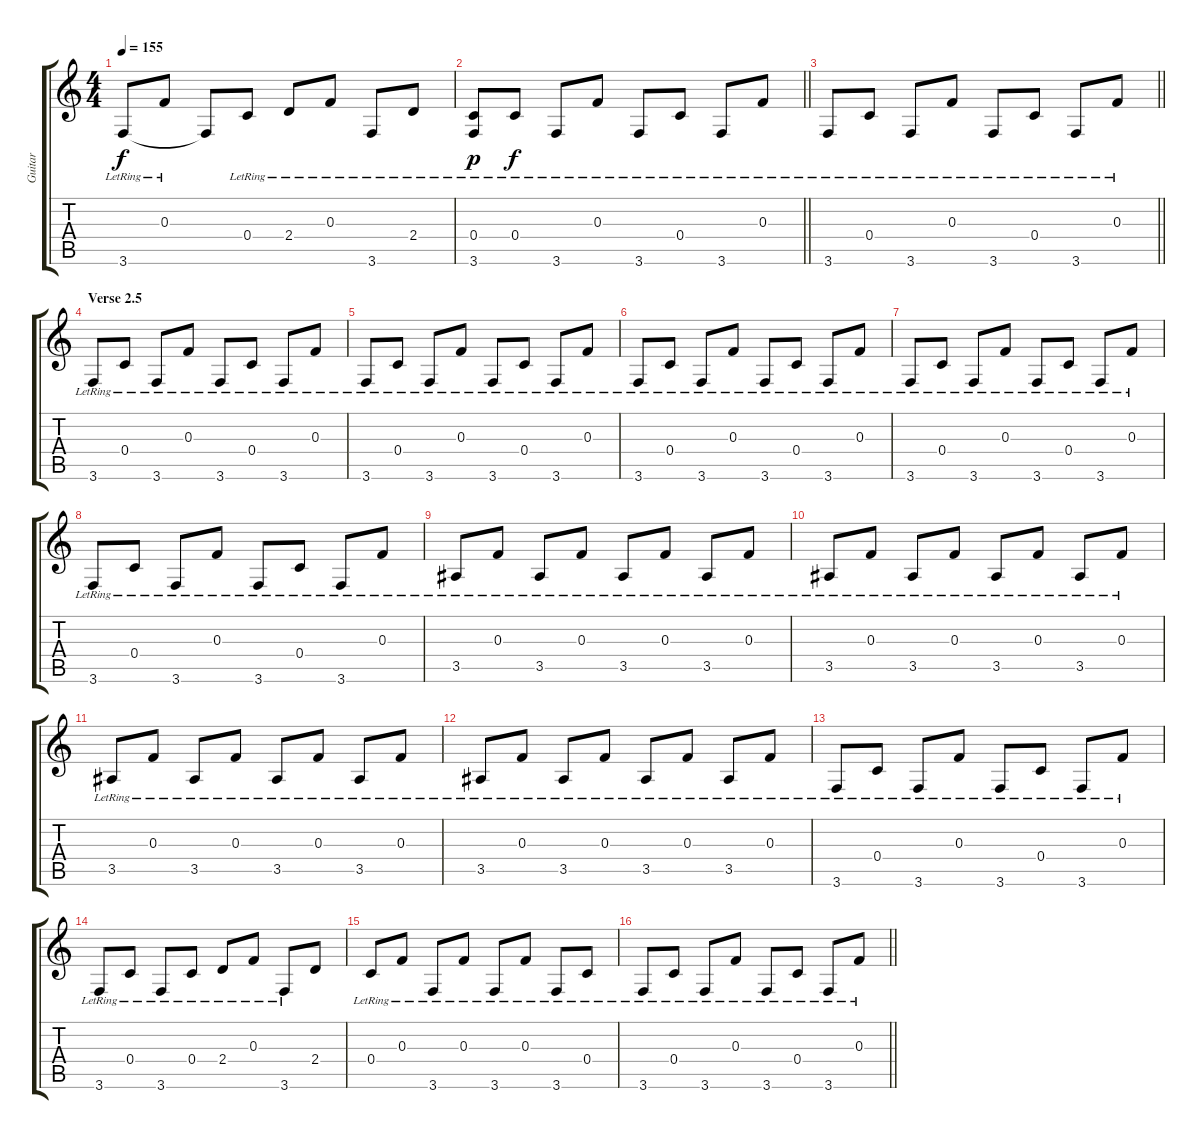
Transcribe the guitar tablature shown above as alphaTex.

\track ("Guitar" "Guitar") {instrument acousticguitarsteel}
\staff {score tabs}
\tuning (D4 A3 F3 C3 G2 D2) {hide}
\ts (4 4)
\tempo 155
\clef g2
\ks c
3.6{lr}.8{dy f} 0.3{lr}.8 3.6{t}.8 0.4{lr}.8 2.4{lr}.8 0.3{lr}.8 3.6{lr}.8 2.4{lr}.8 |
\barLineRight lightlight
(0.4{lr} 3.6).8{dy p} 0.4{lr}.8{dy f} 3.6{lr}.8 0.3{lr}.8 3.6{lr}.8 0.4{lr}.8 3.6{lr}.8 0.3{lr}.8 |
\barLineRight lightlight
3.6{lr}.8 0.4{lr}.8 3.6{lr}.8 0.3{lr}.8 3.6{lr}.8 0.4{lr}.8 3.6{lr}.8 0.3{lr}.8 |
\section ("" "Verse 2.5")
3.6{lr}.8 0.4{lr}.8 3.6{lr}.8 0.3{lr}.8 3.6{lr}.8 0.4{lr}.8 3.6{lr}.8 0.3{lr}.8 |
3.6{lr}.8 0.4{lr}.8 3.6{lr}.8 0.3{lr}.8 3.6{lr}.8 0.4{lr}.8 3.6{lr}.8 0.3{lr}.8 |
3.6{lr}.8 0.4{lr}.8 3.6{lr}.8 0.3{lr}.8 3.6{lr}.8 0.4{lr}.8 3.6{lr}.8 0.3{lr}.8 |
3.6{lr}.8 0.4{lr}.8 3.6{lr}.8 0.3{lr}.8 3.6{lr}.8 0.4{lr}.8 3.6{lr}.8 0.3{lr}.8 |
3.6{lr}.8 0.4{lr}.8 3.6{lr}.8 0.3{lr}.8 3.6{lr}.8 0.4{lr}.8 3.6{lr}.8 0.3{lr}.8 |
3.5{lr}.8 0.3{lr}.8 3.5{lr}.8 0.3{lr}.8 3.5{lr}.8 0.3{lr}.8 3.5{lr}.8 0.3{lr}.8 |
3.5{lr}.8 0.3{lr}.8 3.5{lr}.8 0.3{lr}.8 3.5{lr}.8 0.3{lr}.8 3.5{lr}.8 0.3{lr}.8 |
3.5{lr}.8 0.3{lr}.8 3.5{lr}.8 0.3{lr}.8 3.5{lr}.8 0.3{lr}.8 3.5{lr}.8 0.3{lr}.8 |
3.5{lr}.8 0.3{lr}.8 3.5{lr}.8 0.3{lr}.8 3.5{lr}.8 0.3{lr}.8 3.5{lr}.8 0.3{lr}.8 |
3.6{lr}.8 0.4{lr}.8 3.6{lr}.8 0.3{lr}.8 3.6{lr}.8 0.4{lr}.8 3.6{lr}.8 0.3{lr}.8 |
3.6{lr}.8 0.4{lr}.8 3.6{lr}.8 0.4{lr}.8 2.4{lr}.8 0.3{lr}.8 3.6{lr}.8 2.4.8 |
0.4{lr}.8 0.3{lr}.8 3.6{lr}.8 0.3{lr}.8 3.6{lr}.8 0.3{lr}.8 3.6{lr}.8 0.4{lr}.8 |
\barLineRight lightlight
3.6{lr}.8 0.4{lr}.8 3.6{lr}.8 0.3{lr}.8 3.6{lr}.8 0.4{lr}.8 3.6{lr}.8 0.3{lr}.8
